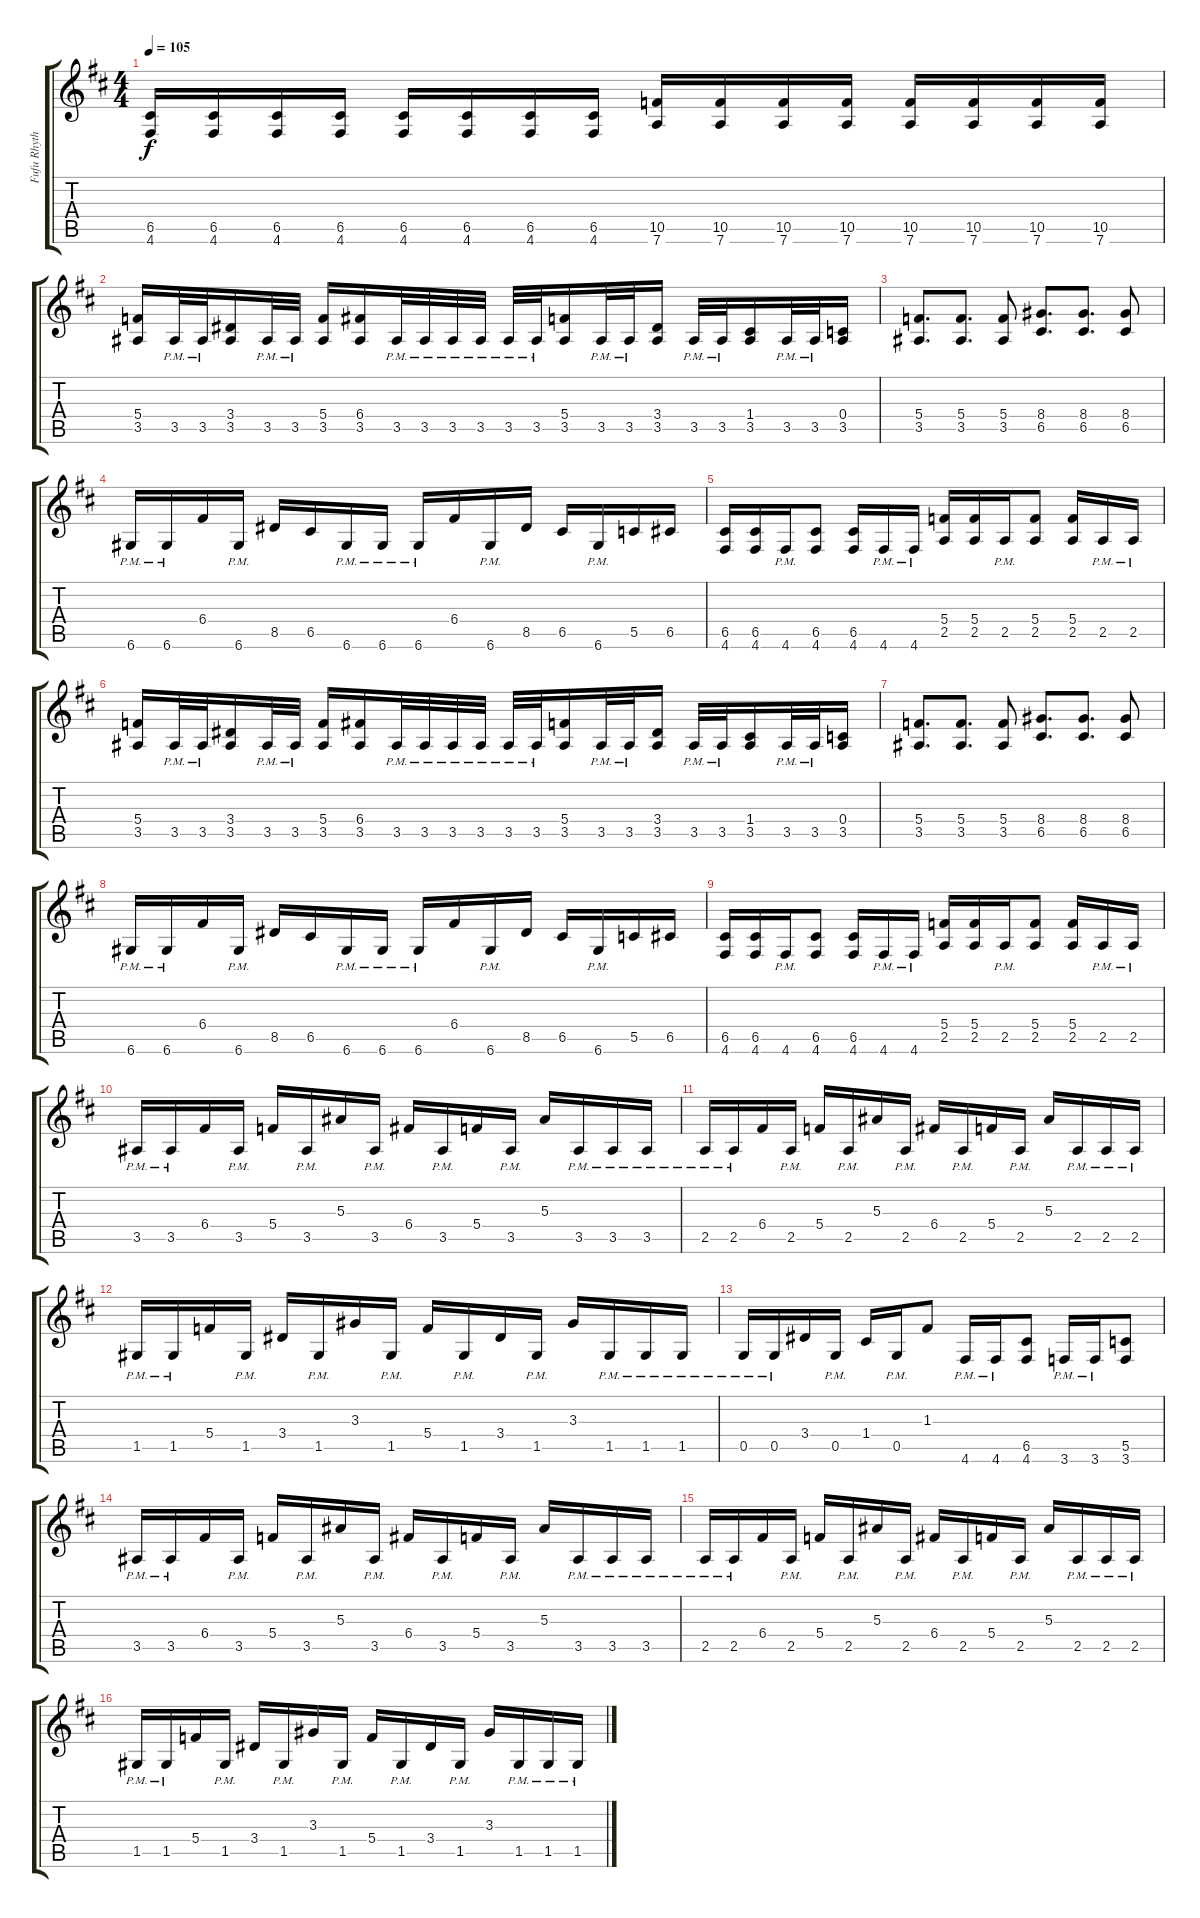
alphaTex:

\track ("Fufu Rhythm" "Fufu Rhyth") {instrument distortionguitar}
\staff {score tabs}
\tuning (D4 A3 F3 C3 G2 D2) {hide}
\ts (4 4)
\tempo 105
\clef g2
\ks d
(6.5 4.6).16{dy f} (6.5 4.6).16 (6.5 4.6).16 (6.5 4.6).16 (6.5 4.6).16 (6.5 4.6).16 (6.5 4.6).16 (6.5 4.6).16 (10.5 7.6).16 (10.5 7.6).16 (10.5 7.6).16 (10.5 7.6).16 (10.5 7.6).16 (10.5 7.6).16 (10.5 7.6).16 (10.5 7.6).16 |
(5.4 3.5).16 3.5{pm}.32 3.5{pm}.32 (3.4 3.5).16 3.5{pm}.32 3.5{pm}.32 (5.4 3.5).16 (6.4 3.5).16 3.5{pm}.32 3.5{pm}.32 3.5{pm}.32 3.5{pm}.32 3.5{pm}.32 3.5{pm}.32 (5.4 3.5).16 3.5{pm}.32 3.5{pm}.32 (3.4 3.5).16 3.5{pm}.32 3.5{pm}.32 (1.4 3.5).16 3.5{pm}.32 3.5{pm}.32 (0.4 3.5).16 |
(5.4 3.5).8{d} (5.4 3.5).8{d} (5.4 3.5).8 (8.4 6.5).8{d} (8.4 6.5).8{d} (8.4 6.5).8 |
6.6{pm}.16 6.6{pm}.16 6.4.16 6.6{pm}.16 8.5.16 6.5.16 6.6{pm}.16 6.6{pm}.16 6.6{pm}.16 6.4.16 6.6{pm}.16 8.5.16 6.5.16 6.6{pm}.16 5.5.16 6.5.16 |
(6.5 4.6).16 (6.5 4.6).16 4.6{pm}.16 (6.5 4.6).8 (6.5 4.6).16 4.6{pm}.16 4.6{pm}.16 (5.4 2.5).16 (5.4 2.5).16 2.5{pm}.16 (5.4 2.5).8 (5.4 2.5).16 2.5{pm}.16 2.5{pm}.16 |
(5.4 3.5).16 3.5{pm}.32 3.5{pm}.32 (3.4 3.5).16 3.5{pm}.32 3.5{pm}.32 (5.4 3.5).16 (6.4 3.5).16 3.5{pm}.32 3.5{pm}.32 3.5{pm}.32 3.5{pm}.32 3.5{pm}.32 3.5{pm}.32 (5.4 3.5).16 3.5{pm}.32 3.5{pm}.32 (3.4 3.5).16 3.5{pm}.32 3.5{pm}.32 (1.4 3.5).16 3.5{pm}.32 3.5{pm}.32 (0.4 3.5).16 |
(5.4 3.5).8{d} (5.4 3.5).8{d} (5.4 3.5).8 (8.4 6.5).8{d} (8.4 6.5).8{d} (8.4 6.5).8 |
6.6{pm}.16 6.6{pm}.16 6.4.16 6.6{pm}.16 8.5.16 6.5.16 6.6{pm}.16 6.6{pm}.16 6.6{pm}.16 6.4.16 6.6{pm}.16 8.5.16 6.5.16 6.6{pm}.16 5.5.16 6.5.16 |
(6.5 4.6).16 (6.5 4.6).16 4.6{pm}.16 (6.5 4.6).8 (6.5 4.6).16 4.6{pm}.16 4.6{pm}.16 (5.4 2.5).16 (5.4 2.5).16 2.5{pm}.16 (5.4 2.5).8 (5.4 2.5).16 2.5{pm}.16 2.5{pm}.16 |
3.5{pm}.16 3.5{pm}.16 6.4.16 3.5{pm}.16 5.4.16 3.5{pm}.16 5.3.16 3.5{pm}.16 6.4.16 3.5{pm}.16 5.4.16 3.5{pm}.16 5.3.16 3.5{pm}.16 3.5{pm}.16 3.5{pm}.16 |
2.5{pm}.16 2.5{pm}.16 6.4.16 2.5{pm}.16 5.4.16 2.5{pm}.16 5.3.16 2.5{pm}.16 6.4.16 2.5{pm}.16 5.4.16 2.5{pm}.16 5.3.16 2.5{pm}.16 2.5{pm}.16 2.5{pm}.16 |
1.5{pm}.16 1.5{pm}.16 5.4.16 1.5{pm}.16 3.4.16 1.5{pm}.16 3.3.16 1.5{pm}.16 5.4.16 1.5{pm}.16 3.4.16 1.5{pm}.16 3.3.16 1.5{pm}.16 1.5{pm}.16 1.5{pm}.16 |
0.5{pm}.16 0.5{pm}.16 3.4.16 0.5{pm}.16 1.4.16 0.5{pm}.16 1.3.8 4.6{pm}.16 4.6{pm}.16 (6.5 4.6).8 3.6{pm}.16 3.6{pm}.16 (5.5 3.6).8 |
3.5{pm}.16 3.5{pm}.16 6.4.16 3.5{pm}.16 5.4.16 3.5{pm}.16 5.3.16 3.5{pm}.16 6.4.16 3.5{pm}.16 5.4.16 3.5{pm}.16 5.3.16 3.5{pm}.16 3.5{pm}.16 3.5{pm}.16 |
2.5{pm}.16 2.5{pm}.16 6.4.16 2.5{pm}.16 5.4.16 2.5{pm}.16 5.3.16 2.5{pm}.16 6.4.16 2.5{pm}.16 5.4.16 2.5{pm}.16 5.3.16 2.5{pm}.16 2.5{pm}.16 2.5{pm}.16 |
1.5{pm}.16 1.5{pm}.16 5.4.16 1.5{pm}.16 3.4.16 1.5{pm}.16 3.3.16 1.5{pm}.16 5.4.16 1.5{pm}.16 3.4.16 1.5{pm}.16 3.3.16 1.5{pm}.16 1.5{pm}.16 1.5{pm}.16
